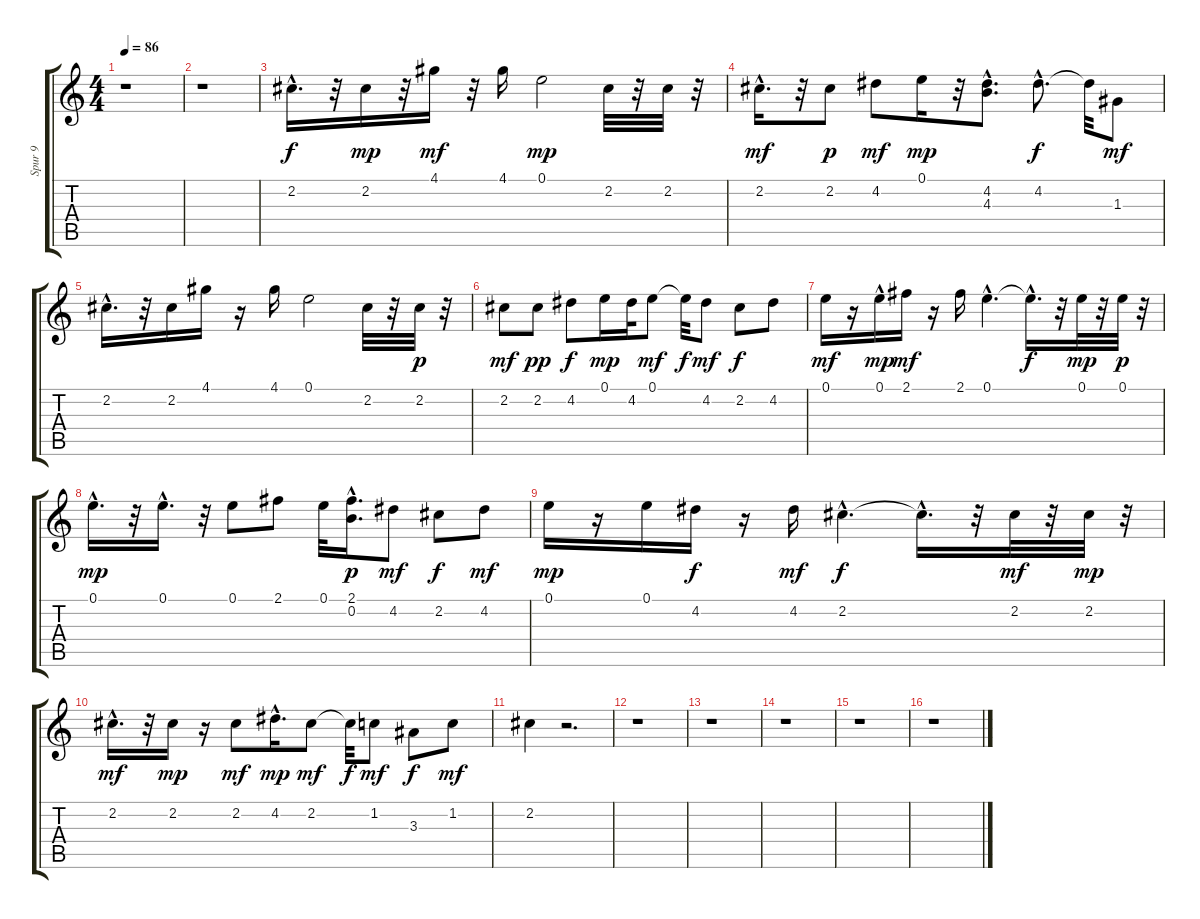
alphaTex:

\track ("Spur 9" "Spur 9") {instrument electricguitarjazz}
\staff {score tabs}
\tuning (E4 B3 G3 D3 A2 E2) {hide}
\ts (4 4)
\tempo 86
\clef g2
\ks c
r.1{dy f instrument electricguitarjazz} |
r.1 |
2.2{hac}.16{d} r.32 2.2.16{dy mp} r.32 4.1.16{dy mf} r.32 4.1.16 0.1.2{dy mp} 2.2.32 r.32 2.2.32 r.32 |
2.2{hac}.16{d dy mf} r.32 2.2.8{dy p} 4.2.8{dy mf} 0.1.16{dy mp} r.32 (4.2 4.3{hac}).8{d} 4.2{hac}.8{d dy f} 4.2{t}.32 1.3.8{dy mf} |
2.2{hac}.16{d} r.32 2.2.16 4.1.16 r.16 4.1.16 0.1.2 2.2.32 r.32 2.2.32{dy p} r.32 |
2.2.8{dy mf} 2.2.8{dy pp} 4.2.8{dy f} 0.1.16{dy mp} 4.2.32 0.1.8{dy mf} 0.1{t}.32{dy f} 4.2.8{dy mf} 2.2.8{dy f} 4.2.8 |
0.1.16{dy mf} r.16 0.1{hac}.16{dy mp} 2.1.16{dy mf} r.16 2.1.16 0.1{hac}.4{d} 0.1{hac t}.16{d dy f} r.32 0.1.32{dy mp} r.32 0.1.32{dy p} r.32 |
0.1{hac}.16{d dy mp} r.32 0.1{hac}.16{d} r.32 0.1.8 2.1.8 0.1.32 (2.1 0.2{hac}).16{d dy p} 4.2.8{dy mf} 2.2.8{dy f} 4.2.8{dy mf} |
0.1.16{dy mp} r.16 0.1.16 4.2.16{dy f} r.16 4.2.16{dy mf} 2.2{hac}.4{d dy f} 2.2{hac t}.16{d} r.32 2.2.32{dy mf} r.32 2.2.32{dy mp} r.32 |
2.2{hac}.16{d dy mf} r.32 2.2.16{dy mp} r.16 2.2.8{dy mf} 4.2{hac}.16{d dy mp} 2.2.8{dy mf} 2.2{t}.32{dy f} 1.2.8{dy mf} 3.3.8{dy f} 1.2.8{dy mf} |
2.2.4 r.2{d} |
r.1 |
r.1 |
r.1 |
r.1 |
r.1
